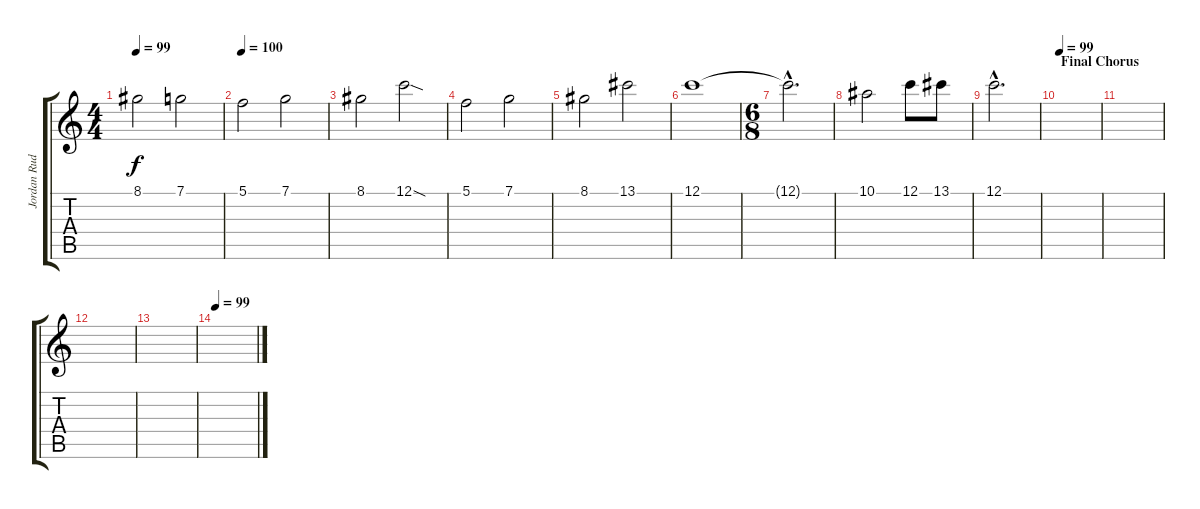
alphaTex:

\track ("Jordan Rudess" "Jordan Rud") {instrument lead1square}
\staff {score tabs}
\tuning (C5 G4 Eb4 Bb3 F3 C3) {hide}
\ts (4 4)
\tempo 99
\clef g2
\ks c
8.1.2{dy f} 7.1.2 |
\tempo 100
5.1.2 7.1.2 |
8.1.2 12.1{sod}.2 |
5.1.2 7.1.2 |
8.1.2 13.1.2 |
12.1.1 |
\ts (6 8)
12.1{hac t}.2{d} |
10.1.2 12.1.8 13.1.8 |
12.1{hac}.2{d} |
\section ("" "Final Chorus")
\tempo 99
|
|
|
|
\tempo 99
